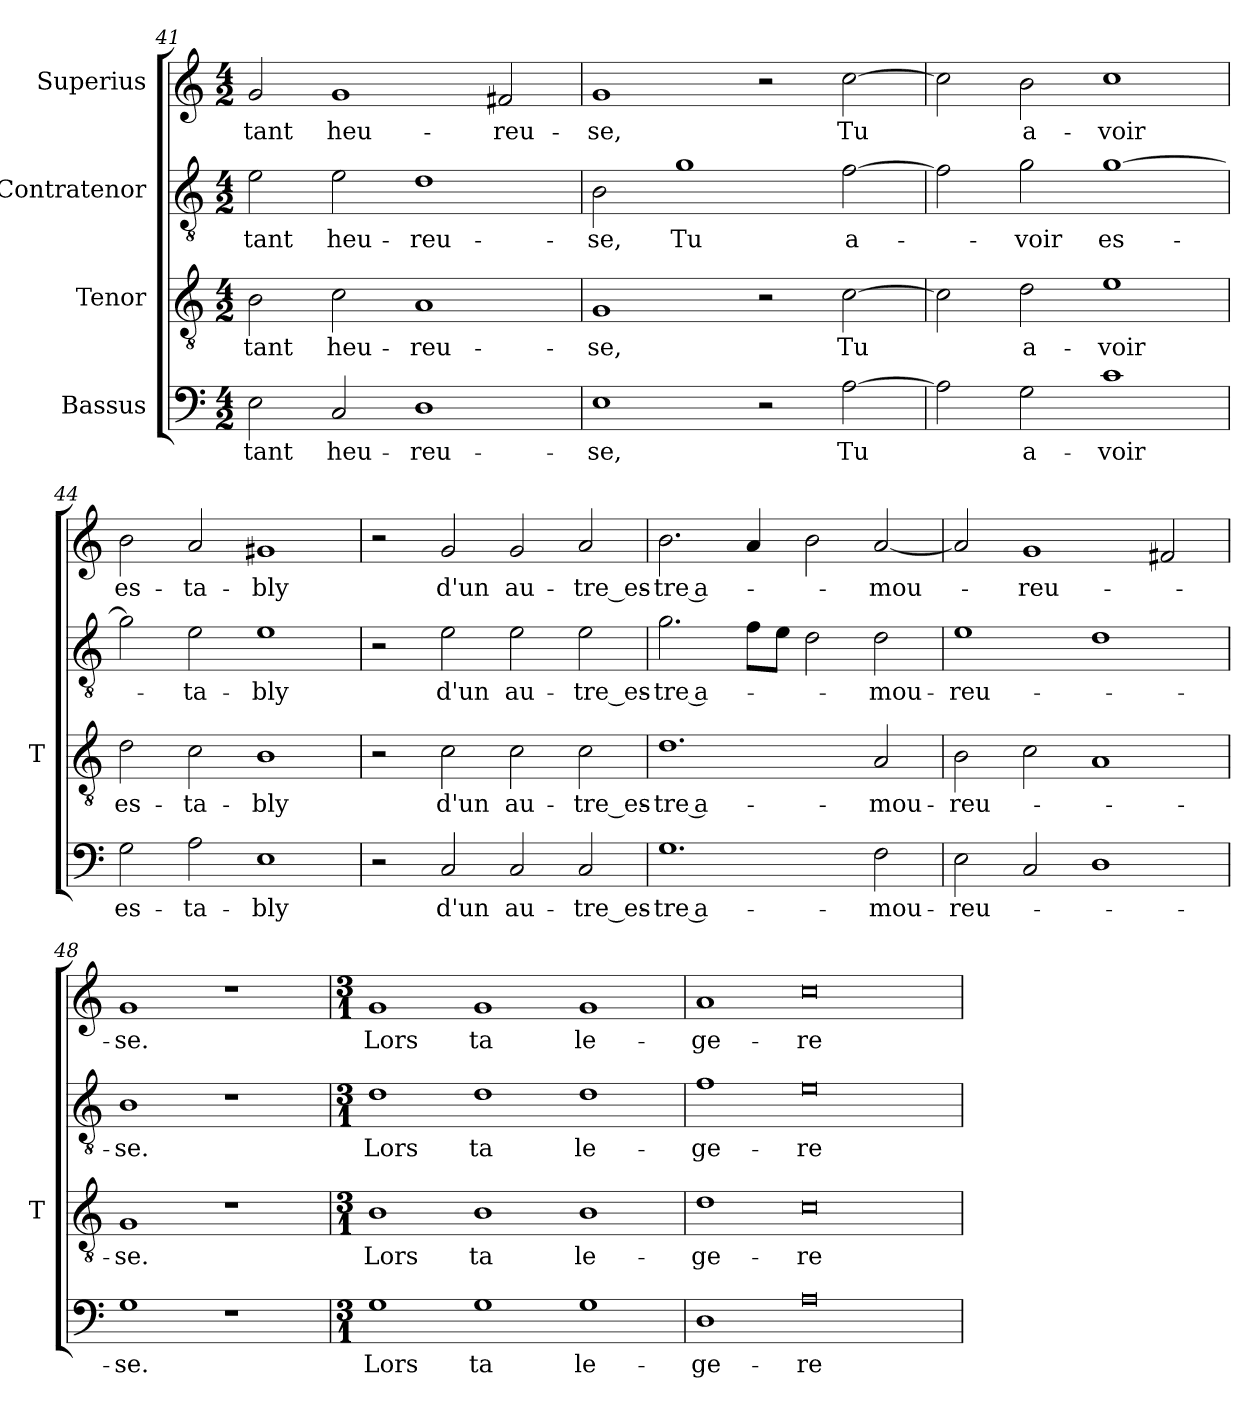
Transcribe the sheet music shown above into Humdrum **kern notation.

**kern	**text	**kern	**text	**kern	**text	**kern	**text
*part4	*part4	*part3	*part3	*part2	*part2	*part1	*part1
*staff4	*staff4	*staff3	*staff3	*staff2	*staff2	*staff1	*staff1
*I"Bassus	*	*I"Tenor	*	*I"Contratenor	*	*I"Superius	*
*	*	*I'T	*	*	*	*	*
*clefF4	*	*clefGv2	*	*clefGv2	*	*clefG2	*
*k[]	*	*k[]	*	*k[]	*	*k[]	*
*M4/2	*	*M4/2	*	*M4/2	*	*M4/2	*
=41	=41	=41	=41	=41	=41	=41	=41
2E	-tant	2B	-tant	2e	-tant	2g	-tant
2C	heu-	2c	heu-	2e	heu-	1g	heu-
1D	reu-	1A	reu-	1d	reu-	.	.
.	.	.	.	.	.	2f#X	reu-
=42	=42	=42	=42	=42	=42	=42	=42
1E	-se,	1G	-se,	2B	-se,	1g	-se,
.	.	.	.	1g	-Tu	.	.
2r	.	2r	.	.	.	2r	.
[2A	-Tu	[2c	-Tu	[2f	a-	[2cc	-Tu
=43	=43	=43	=43	=43	=43	=43	=43
2A]	.	2c]	.	2f]	.	2cc]	.
2G	a-	2d	a-	2g	-voir	2b	a-
1c	-voir	1e	-voir	[1g	es-	1cc	-voir
=44	=44	=44	=44	=44	=44	=44	=44
2G	es-	2d	es-	2g]	.	2b	es-
2A	ta-	2c	ta-	2e	ta-	2a	ta-
1E	-bly	1B	-bly	1e	-bly	1g#X	-bly
=45	=45	=45	=45	=45	=45	=45	=45
2r	.	2r	.	2r	.	2r	.
2C	-d'un	2c	-d'un	2e	-d'un	2g	-d'un
2C	au-	2c	au-	2e	au-	2g	au-
2C	tre_es-	2c	tre_es-	2e	tre_es-	2a	tre_es-
=46	=46	=46	=46	=46	=46	=46	=46
1.G	tre a-	1.d	tre a-	2.g	tre a-	2.b	tre a-
.	.	.	.	8fL	.	4a	.
.	.	.	.	8eJ	.	.	.
.	.	.	.	2d	.	2b	.
2F	mou-	2A	mou-	2d	mou-	[2a	mou-
=47	=47	=47	=47	=47	=47	=47	=47
2E	reu-	2B	reu-	1e	reu-	2a]	.
2C	.	2c	.	.	.	1g	reu-
1D	.	1A	.	1d	.	.	.
.	.	.	.	.	.	2f#X	.
=48	=48	=48	=48	=48	=48	=48	=48
1G	-se.	1G	-se.	1B	-se.	1g	-se.
1r	.	1r	.	1r	.	1r	.
=49	=49	=49	=49	=49	=49	=49	=49
*M3/1	*	*M3/1	*	*M3/1	*	*M3/1	*
1G	-Lors	1B	-Lors	1d	-Lors	1g	-Lors
1G	-ta	1B	-ta	1d	-ta	1g	-ta
1G	le-	1B	le-	1d	le-	1g	le-
=50	=50	=50	=50	=50	=50	=50	=50
1D	ge-	1d	ge-	1f	ge-	1a	ge-
0A	re-	0c	re-	0e	re-	0cc	re-
=	=	=	=	=	=	=	=
*-	*-	*-	*-	*-	*-	*-	*-
